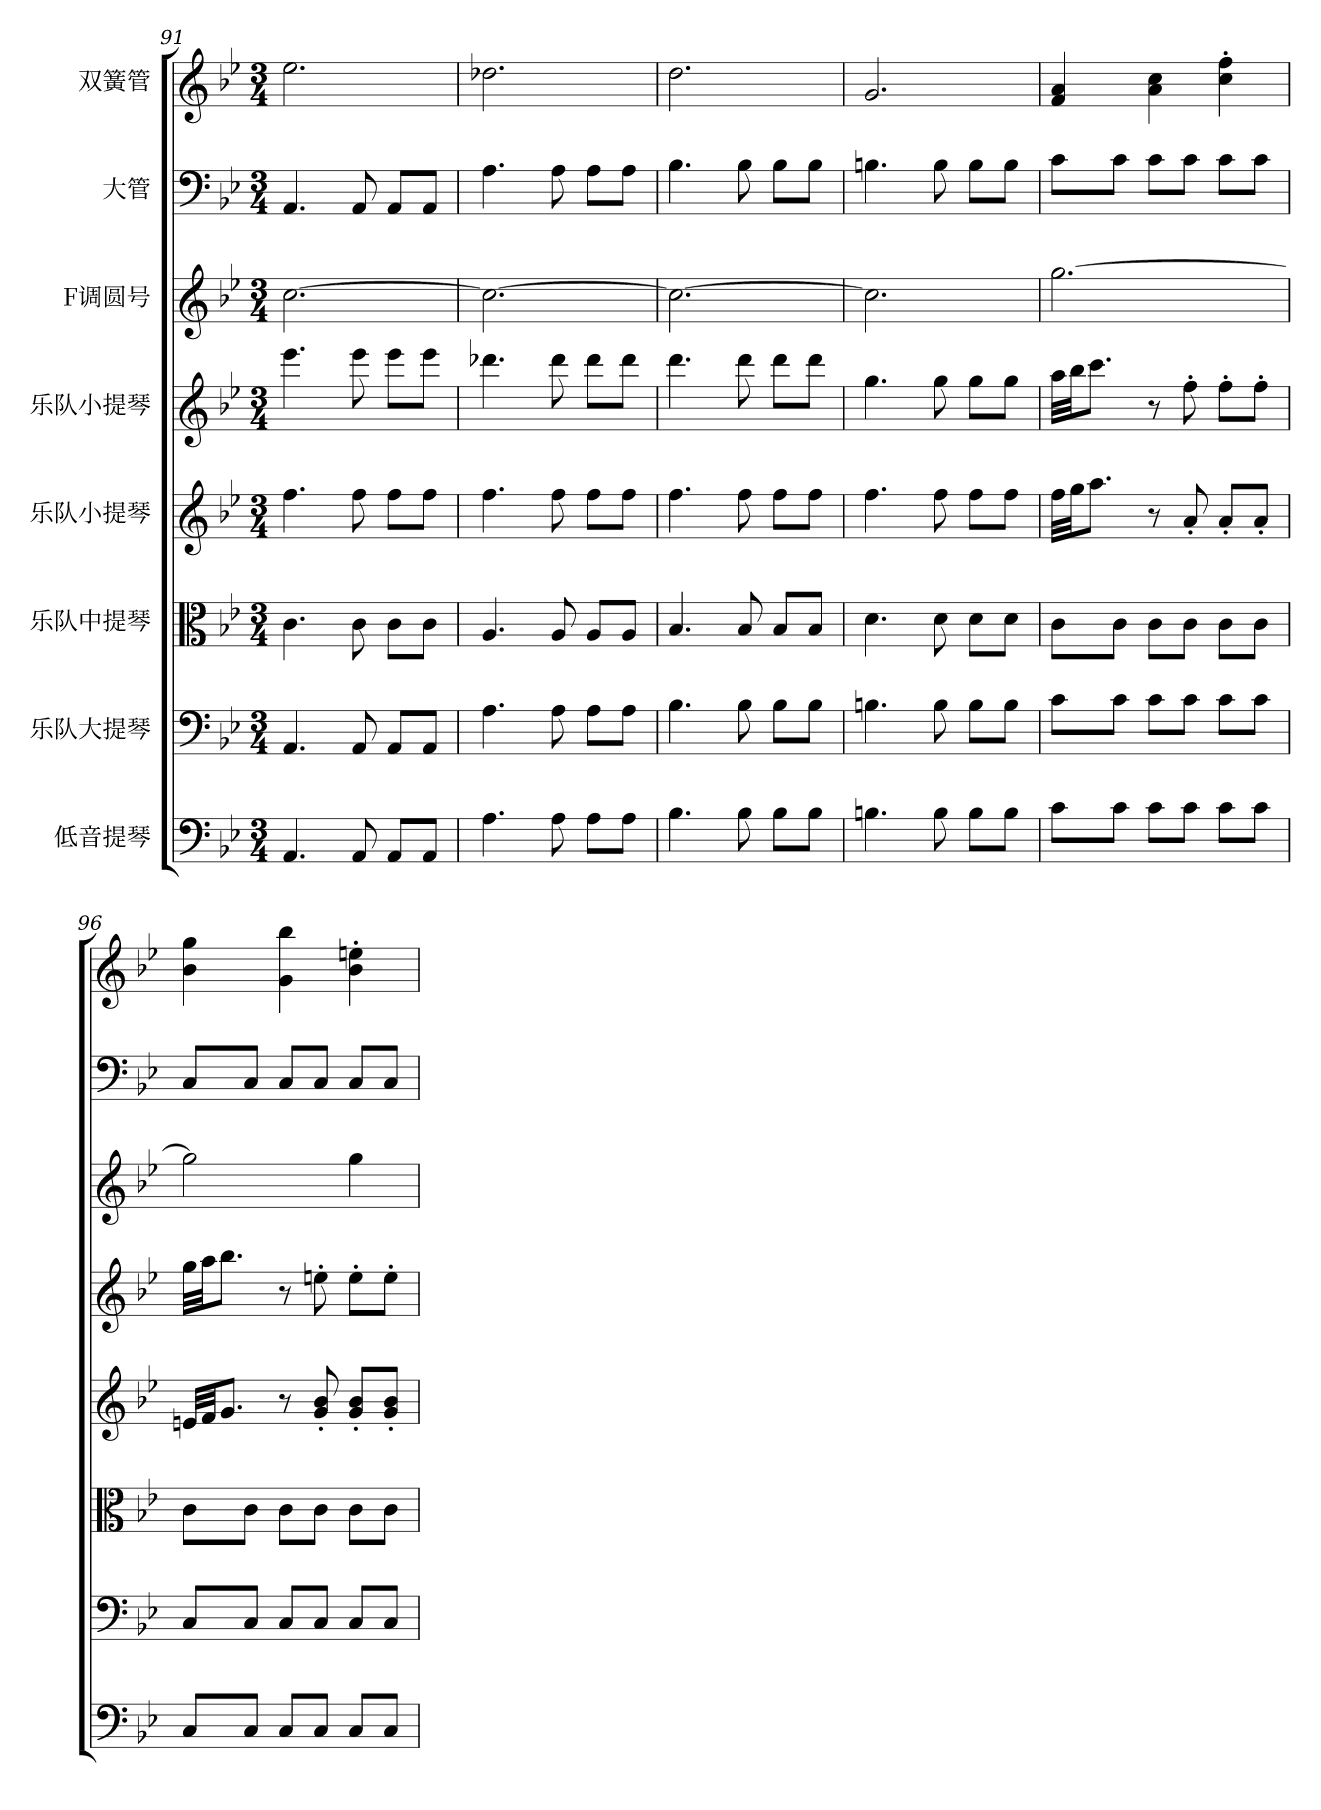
**kern	**kern	**kern	**kern	**kern	**kern	**kern	**kern
*part8	*part7	*part6	*part5	*part4	*part3	*part2	*part1
*staff8	*staff7	*staff6	*staff5	*staff4	*staff3	*staff2	*staff1
*I"低音提琴	*I"乐队大提琴	*I"乐队中提琴	*I"乐队小提琴	*I"乐队小提琴	*I"F调圆号	*I"大管	*I"双簧管
*clefF4	*clefF4	*clefC3	*clefG2	*clefG2	*clefG2	*clefF4	*clefG2
*ITrd7c12	*	*	*	*	*ITrd4c7	*	*
*k[b-e-]	*k[b-e-]	*k[b-e-]	*k[b-e-]	*k[b-e-]	*k[b-e-a-]	*k[b-e-]	*k[b-e-]
*M3/4	*M3/4	*M3/4	*M3/4	*M3/4	*M3/4	*M3/4	*M3/4
=91	=91	=91	=91	=91	=91	=91	=91
4.AAA/	4.AA/	4.c\	4.ff\	4.eee-\	[2.f\	4.AA/	2.ee-\
8AAA/	8AA/	8c\	8ff\	8eee-\	.	8AA/	.
8AAA/L	8AA/L	8c\L	8ff\L	8eee-\L	.	8AA/L	.
8AAA/J	8AA/J	8c\J	8ff\J	8eee-\J	.	8AA/J	.
=92	=92	=92	=92	=92	=92	=92	=92
4.AA\	4.A\	4.A/	4.ff\	4.ddd-X\	2.f\_	4.A\	2.dd-X\
8AA\	8A\	8A/	8ff\	8ddd-\	.	8A\	.
8AA\L	8A\L	8A/L	8ff\L	8ddd-\L	.	8A\L	.
8AA\J	8A\J	8A/J	8ff\J	8ddd-\J	.	8A\J	.
=93	=93	=93	=93	=93	=93	=93	=93
4.BB-\	4.B-\	4.B-/	4.ff\	4.ddd\	2.f\_	4.B-\	2.dd\
8BB-\	8B-\	8B-/	8ff\	8ddd\	.	8B-\	.
8BB-\L	8B-\L	8B-/L	8ff\L	8ddd\L	.	8B-\L	.
8BB-\J	8B-\J	8B-/J	8ff\J	8ddd\J	.	8B-\J	.
=94	=94	=94	=94	=94	=94	=94	=94
4.BBn\	4.Bn\	4.d\	4.ff\	4.gg\	2.f\]	4.Bn\	2.g/
8BB\	8B\	8d\	8ff\	8gg\	.	8B\	.
8BB\L	8B\L	8d\L	8ff\L	8gg\L	.	8B\L	.
8BB\J	8B\J	8d\J	8ff\J	8gg\J	.	8B\J	.
!!LO:PB:g=z
=95	=95	=95	=95	=95	=95	=95	=95
8C\L	8c\L	8c\L	32ff\LLL	32aa\LLL	[2.cc\	8c\L	4f/ 4a/
.	.	.	32gg\JJ	32bb-\JJ	.	.	.
.	.	.	8.aa\J	8.ccc\J	.	.	.
8C\J	8c\J	8c\J	.	.	.	8c\J	.
8C\L	8c\L	8c\L	8r	8r	.	8c\L	4a\ 4cc\
8C\J	8c\J	8c\J	8a'/	8ff'\	.	8c\J	.
8C\L	8c\L	8c\L	8a'/L	8ff'\L	.	8c\L	4cc\' 4ff\'
8C\J	8c\J	8c\J	8a'/J	8ff'\J	.	8c\J	.
=96	=96	=96	=96	=96	=96	=96	=96
8CC/L	8C/L	8c\L	32en/LLL	32gg\LLL	2cc\]	8C/L	4b-\ 4gg\
.	.	.	32f/JJ	32aa\JJ	.	.	.
.	.	.	8.g/J	8.bb-\J	.	.	.
8CC/J	8C/J	8c\J	.	.	.	8C/J	.
8CC/L	8C/L	8c\L	8r	8r	.	8C/L	4g\ 4bb-\
8CC/J	8C/J	8c\J	8g/' 8b-/'	8een'\	.	8C/J	.
8CC/L	8C/L	8c\L	8g/' 8b-/'L	8ee'\L	4cc\	8C/L	4b-\' 4een\'
8CC/J	8C/J	8c\J	8g/' 8b-/'J	8ee'\J	.	8C/J	.
=	=	=	=	=	=	=	=
*-	*-	*-	*-	*-	*-	*-	*-
